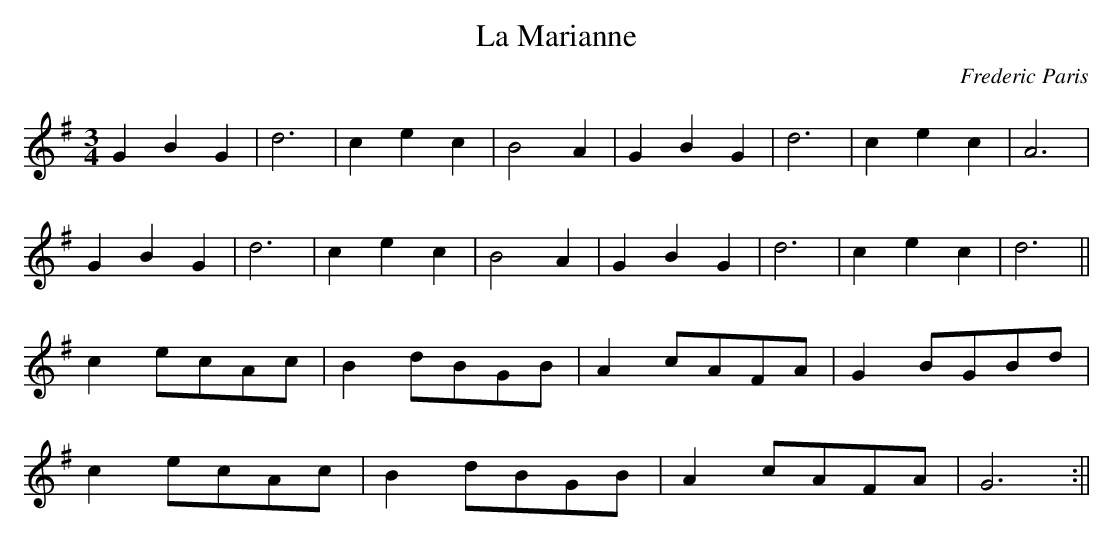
X:1
T:La Marianne
C:Frederic Paris
M:3/4
L:1/8
K:G
G2B2G2|d6|c2e2c2|B4A2|G2B2G2|d6|c2e2c2|A6|
G2B2G2|d6|c2e2c2|B4A2|G2B2G2|d6|c2e2c2|d6||
c2ecAc|B2dBGB|A2cAFA|G2BGBd|
c2ecAc|B2dBGB|A2cAFA|G6:||
